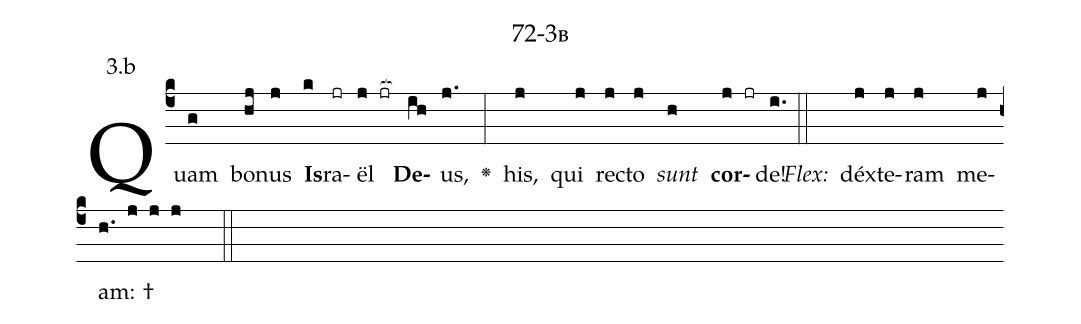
name: 72-3b;
annotation: 3.b;
%%
(c4)Quam(g) bo(hj)nus(j) <b>Is</b>(k)ra(jr)ël(j jr[ocb:1{]) <b>De</b>(ih[ocb:0}])us,(j.) <v>\greheightstar</v>(:) his,(j) qui(j) rec(j)to(j) <i>sunt</i>(h) <b>cor</b>(j jr)de!(i.) (::)
<i>Flex:</i>()  déx(j)te(j)ram(j) me(j)am: †(h. j j j  ::)

%E(j) u(j) o(j) u(h) a(j) e.(i.) (::)
